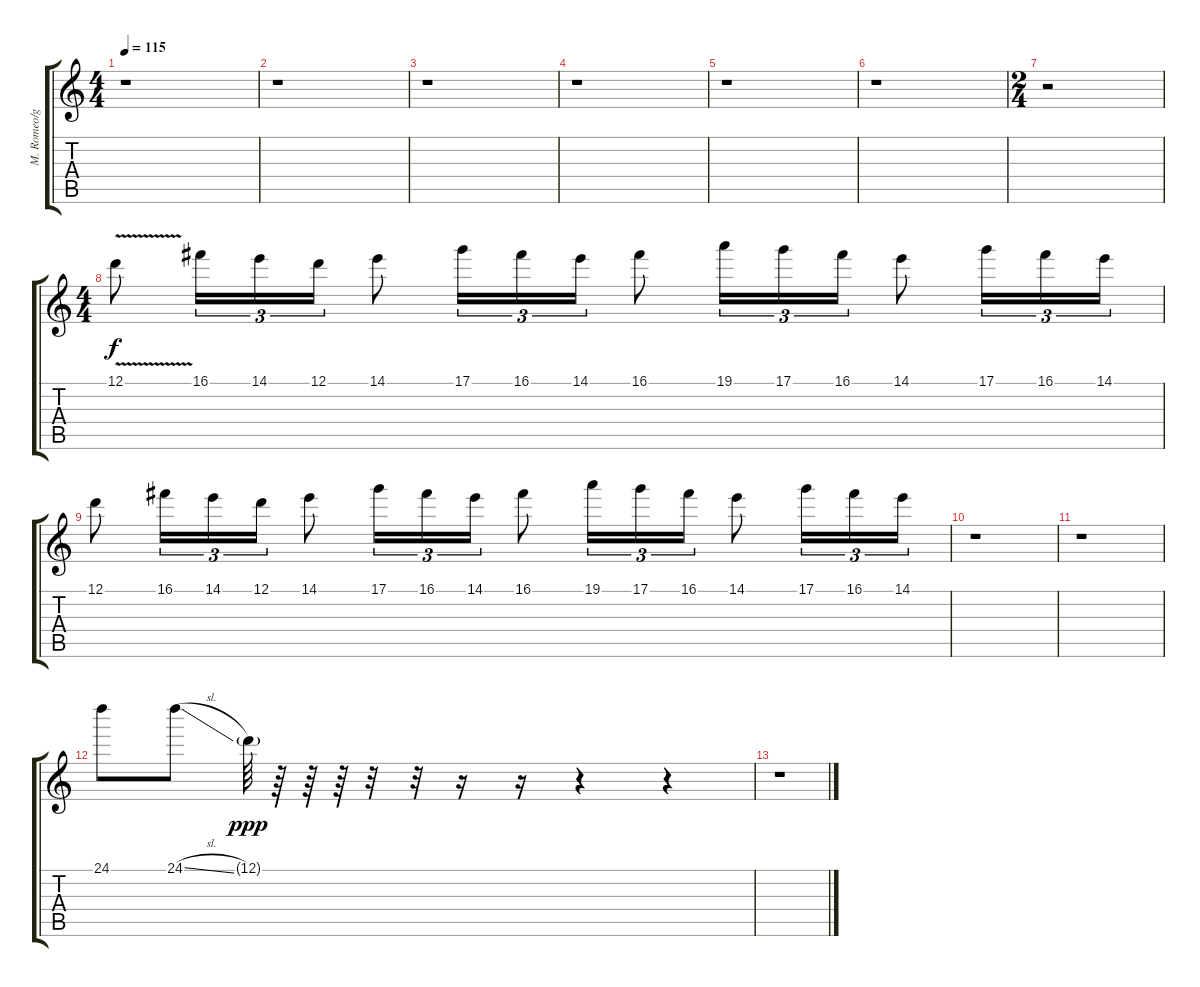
\track ("M. Romeo/guitarra/Auxiliar" "M. Romeo/g") {instrument overdrivenguitar}
\staff {score tabs}
\tuning (D4 A3 F3 C3 G2 D2) {hide}
\ts (4 4)
\tempo 115
\clef g2
\ks c
r.1{dy f} |
r.1 |
r.1 |
r.1 |
r.1 |
r.1 |
\ts (2 4)
r.2 |
\ts (4 4)
12.1{v}.8 16.1.16{tu (3 2)} 14.1.16{tu (3 2)} 12.1.16{tu (3 2)} 14.1.8 17.1.16{tu (3 2)} 16.1.16{tu (3 2)} 14.1.16{tu (3 2)} 16.1.8 19.1.16{tu (3 2)} 17.1.16{tu (3 2)} 16.1.16{tu (3 2)} 14.1.8 17.1.16{tu (3 2)} 16.1.16{tu (3 2)} 14.1.16{tu (3 2)} |
12.1.8 16.1.16{tu (3 2)} 14.1.16{tu (3 2)} 12.1.16{tu (3 2)} 14.1.8 17.1.16{tu (3 2)} 16.1.16{tu (3 2)} 14.1.16{tu (3 2)} 16.1.8 19.1.16{tu (3 2)} 17.1.16{tu (3 2)} 16.1.16{tu (3 2)} 14.1.8 17.1.16{tu (3 2)} 16.1.16{tu (3 2)} 14.1.16{tu (3 2)} |
r.1 |
r.1 |
24.1.8 24.1{sl}.8 12.1{g}.64{dy ppp} r.64 r.64 r.64 r.32 r.32 r.16 r.16 r.4 r.4 |
r.1
